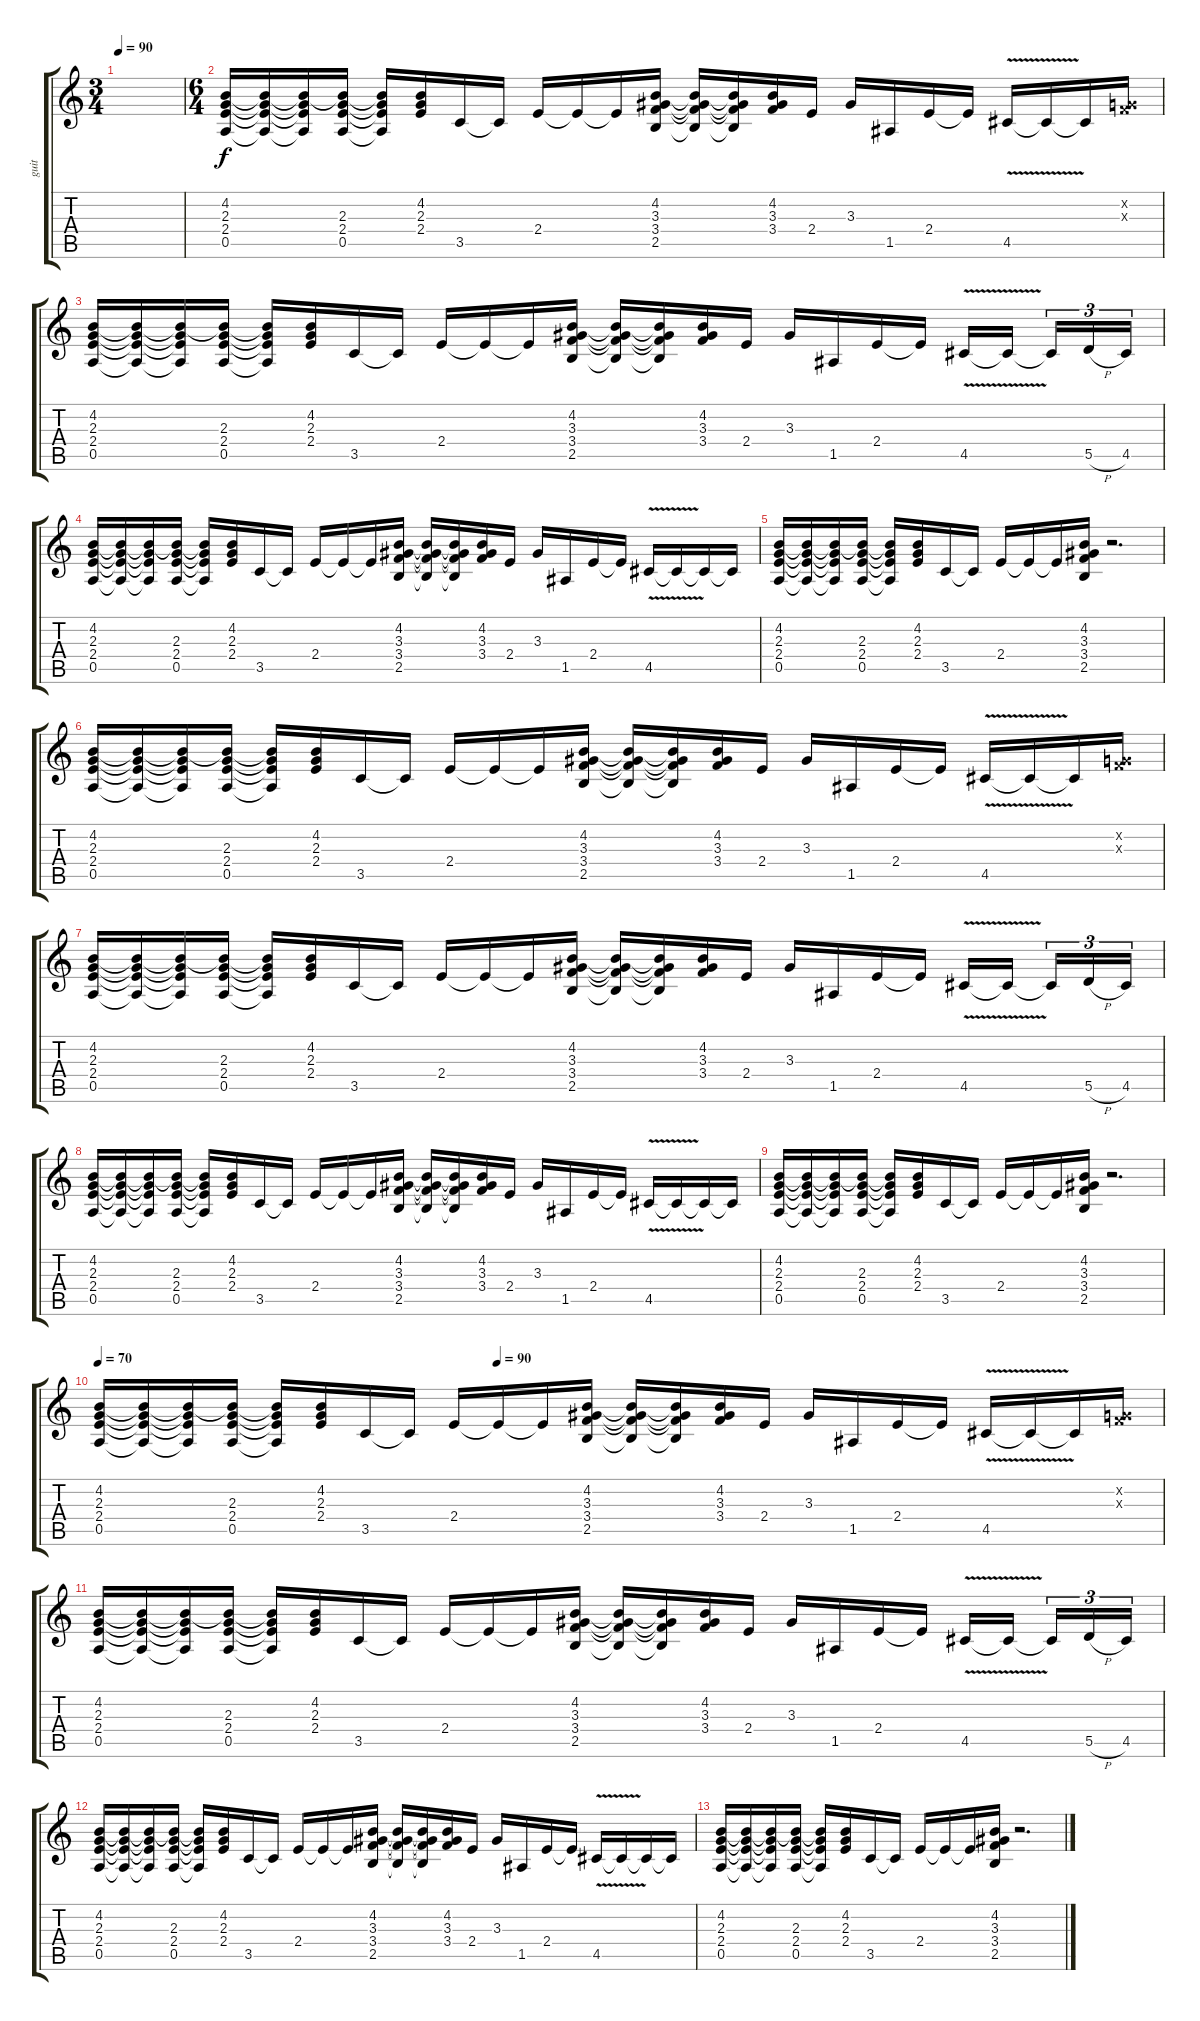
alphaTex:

\track ("guit" "guit") {instrument electricguitarjazz}
\staff {score tabs}
\tuning (D4 G3 F3 D3 A2 C2) {hide}
\ts (3 4)
\tempo 90
\clef g2
\ks c
|
\ts (6 4)
(4.2 2.3 2.4 0.5).16 (4.2{t} 2.3{t} 2.4{t} 0.5{t}).16 (4.2{t} 2.3{t} 2.4{t} 0.5{t}).16 (4.2{t} 2.3 2.4 0.5).16 (4.2{t} 2.3{t} 2.4{t} 0.5{t}).16 (4.2 2.3 2.4).16 3.5.16 3.5{t}.16 2.4.16 2.4{t}.16 2.4{t}.16 (4.2 3.3 3.4 2.5).16 (4.2{t} 3.3{t} 3.4{t} 2.5{t}).16 (4.2{t} 3.3{t} 3.4{t} 2.5{t}).16 (4.2 3.3 3.4).16 2.4.16 3.3.16 1.5.16 2.4.16 2.4{t}.16 4.5{v}.16 4.5{t}.16 4.5{t}.16 (0.2{x} 0.3{x}).16 |
(4.2 2.3 2.4 0.5).16 (4.2{t} 2.3{t} 2.4{t} 0.5{t}).16 (4.2{t} 2.3{t} 2.4{t} 0.5{t}).16 (4.2{t} 2.3 2.4 0.5).16 (4.2{t} 2.3{t} 2.4{t} 0.5{t}).16 (4.2 2.3 2.4).16 3.5.16 3.5{t}.16 2.4.16 2.4{t}.16 2.4{t}.16 (4.2 3.3 3.4 2.5).16 (4.2{t} 3.3{t} 3.4{t} 2.5{t}).16 (4.2{t} 3.3{t} 3.4{t} 2.5{t}).16 (4.2 3.3 3.4).16 2.4.16 3.3.16 1.5.16 2.4.16 2.4{t}.16 4.5{v}.16 4.5{t}.16 4.5{t}.16{tu (3 2)} 5.5{h}.16{tu (3 2)} 4.5.16{tu (3 2)} |
(4.2 2.3 2.4 0.5).16 (4.2{t} 2.3{t} 2.4{t} 0.5{t}).16 (4.2{t} 2.3{t} 2.4{t} 0.5{t}).16 (4.2{t} 2.3 2.4 0.5).16 (4.2{t} 2.3{t} 2.4{t} 0.5{t}).16 (4.2 2.3 2.4).16 3.5.16 3.5{t}.16 2.4.16 2.4{t}.16 2.4{t}.16 (4.2 3.3 3.4 2.5).16 (4.2{t} 3.3{t} 3.4{t} 2.5{t}).16 (4.2{t} 3.3{t} 3.4{t} 2.5{t}).16 (4.2 3.3 3.4).16 2.4.16 3.3.16 1.5.16 2.4.16 2.4{t}.16 4.5{v}.16 4.5{t}.16 4.5{t}.16 4.5{t}.16 |
(4.2 2.3 2.4 0.5).16 (4.2{t} 2.3{t} 2.4{t} 0.5{t}).16 (4.2{t} 2.3{t} 2.4{t} 0.5{t}).16 (4.2{t} 2.3 2.4 0.5).16 (4.2{t} 2.3{t} 2.4{t} 0.5{t}).16 (4.2 2.3 2.4).16 3.5.16 3.5{t}.16 2.4.16 2.4{t}.16 2.4{t}.16 (4.2 3.3 3.4 2.5).16 r.2{d} |
(4.2 2.3 2.4 0.5).16 (4.2{t} 2.3{t} 2.4{t} 0.5{t}).16 (4.2{t} 2.3{t} 2.4{t} 0.5{t}).16 (4.2{t} 2.3 2.4 0.5).16 (4.2{t} 2.3{t} 2.4{t} 0.5{t}).16 (4.2 2.3 2.4).16 3.5.16 3.5{t}.16 2.4.16 2.4{t}.16 2.4{t}.16 (4.2 3.3 3.4 2.5).16 (4.2{t} 3.3{t} 3.4{t} 2.5{t}).16 (4.2{t} 3.3{t} 3.4{t} 2.5{t}).16 (4.2 3.3 3.4).16 2.4.16 3.3.16 1.5.16 2.4.16 2.4{t}.16 4.5{v}.16 4.5{t}.16 4.5{t}.16 (0.2{x} 0.3{x}).16 |
(4.2 2.3 2.4 0.5).16 (4.2{t} 2.3{t} 2.4{t} 0.5{t}).16 (4.2{t} 2.3{t} 2.4{t} 0.5{t}).16 (4.2{t} 2.3 2.4 0.5).16 (4.2{t} 2.3{t} 2.4{t} 0.5{t}).16 (4.2 2.3 2.4).16 3.5.16 3.5{t}.16 2.4.16 2.4{t}.16 2.4{t}.16 (4.2 3.3 3.4 2.5).16 (4.2{t} 3.3{t} 3.4{t} 2.5{t}).16 (4.2{t} 3.3{t} 3.4{t} 2.5{t}).16 (4.2 3.3 3.4).16 2.4.16 3.3.16 1.5.16 2.4.16 2.4{t}.16 4.5{v}.16 4.5{t}.16 4.5{t}.16{tu (3 2)} 5.5{h}.16{tu (3 2)} 4.5.16{tu (3 2)} |
(4.2 2.3 2.4 0.5).16 (4.2{t} 2.3{t} 2.4{t} 0.5{t}).16 (4.2{t} 2.3{t} 2.4{t} 0.5{t}).16 (4.2{t} 2.3 2.4 0.5).16 (4.2{t} 2.3{t} 2.4{t} 0.5{t}).16 (4.2 2.3 2.4).16 3.5.16 3.5{t}.16 2.4.16 2.4{t}.16 2.4{t}.16 (4.2 3.3 3.4 2.5).16 (4.2{t} 3.3{t} 3.4{t} 2.5{t}).16 (4.2{t} 3.3{t} 3.4{t} 2.5{t}).16 (4.2 3.3 3.4).16 2.4.16 3.3.16 1.5.16 2.4.16 2.4{t}.16 4.5{v}.16 4.5{t}.16 4.5{t}.16 4.5{t}.16 |
(4.2 2.3 2.4 0.5).16 (4.2{t} 2.3{t} 2.4{t} 0.5{t}).16 (4.2{t} 2.3{t} 2.4{t} 0.5{t}).16 (4.2{t} 2.3 2.4 0.5).16 (4.2{t} 2.3{t} 2.4{t} 0.5{t}).16 (4.2 2.3 2.4).16 3.5.16 3.5{t}.16 2.4.16 2.4{t}.16 2.4{t}.16 (4.2 3.3 3.4 2.5).16 r.2{d} |
\tempo 70
\tempo (90 0.375)
(4.2 2.3 2.4 0.5).16 (4.2{t} 2.3{t} 2.4{t} 0.5{t}).16 (4.2{t} 2.3{t} 2.4{t} 0.5{t}).16 (4.2{t} 2.3 2.4 0.5).16 (4.2{t} 2.3{t} 2.4{t} 0.5{t}).16 (4.2 2.3 2.4).16 3.5.16 3.5{t}.16 2.4.16 2.4{t}.16 2.4{t}.16 (4.2 3.3 3.4 2.5).16 (4.2{t} 3.3{t} 3.4{t} 2.5{t}).16 (4.2{t} 3.3{t} 3.4{t} 2.5{t}).16 (4.2 3.3 3.4).16 2.4.16 3.3.16 1.5.16 2.4.16 2.4{t}.16 4.5{v}.16 4.5{t}.16 4.5{t}.16 (0.2{x} 0.3{x}).16 |
(4.2 2.3 2.4 0.5).16 (4.2{t} 2.3{t} 2.4{t} 0.5{t}).16 (4.2{t} 2.3{t} 2.4{t} 0.5{t}).16 (4.2{t} 2.3 2.4 0.5).16 (4.2{t} 2.3{t} 2.4{t} 0.5{t}).16 (4.2 2.3 2.4).16 3.5.16 3.5{t}.16 2.4.16 2.4{t}.16 2.4{t}.16 (4.2 3.3 3.4 2.5).16 (4.2{t} 3.3{t} 3.4{t} 2.5{t}).16 (4.2{t} 3.3{t} 3.4{t} 2.5{t}).16 (4.2 3.3 3.4).16 2.4.16 3.3.16 1.5.16 2.4.16 2.4{t}.16 4.5{v}.16 4.5{t}.16 4.5{t}.16{tu (3 2)} 5.5{h}.16{tu (3 2)} 4.5.16{tu (3 2)} |
(4.2 2.3 2.4 0.5).16 (4.2{t} 2.3{t} 2.4{t} 0.5{t}).16 (4.2{t} 2.3{t} 2.4{t} 0.5{t}).16 (4.2{t} 2.3 2.4 0.5).16 (4.2{t} 2.3{t} 2.4{t} 0.5{t}).16 (4.2 2.3 2.4).16 3.5.16 3.5{t}.16 2.4.16 2.4{t}.16 2.4{t}.16 (4.2 3.3 3.4 2.5).16 (4.2{t} 3.3{t} 3.4{t} 2.5{t}).16 (4.2{t} 3.3{t} 3.4{t} 2.5{t}).16 (4.2 3.3 3.4).16 2.4.16 3.3.16 1.5.16 2.4.16 2.4{t}.16 4.5{v}.16 4.5{t}.16 4.5{t}.16 4.5{t}.16 |
(4.2 2.3 2.4 0.5).16 (4.2{t} 2.3{t} 2.4{t} 0.5{t}).16 (4.2{t} 2.3{t} 2.4{t} 0.5{t}).16 (4.2{t} 2.3 2.4 0.5).16 (4.2{t} 2.3{t} 2.4{t} 0.5{t}).16 (4.2 2.3 2.4).16 3.5.16 3.5{t}.16 2.4.16 2.4{t}.16 2.4{t}.16 (4.2 3.3 3.4 2.5).16 r.2{d}
